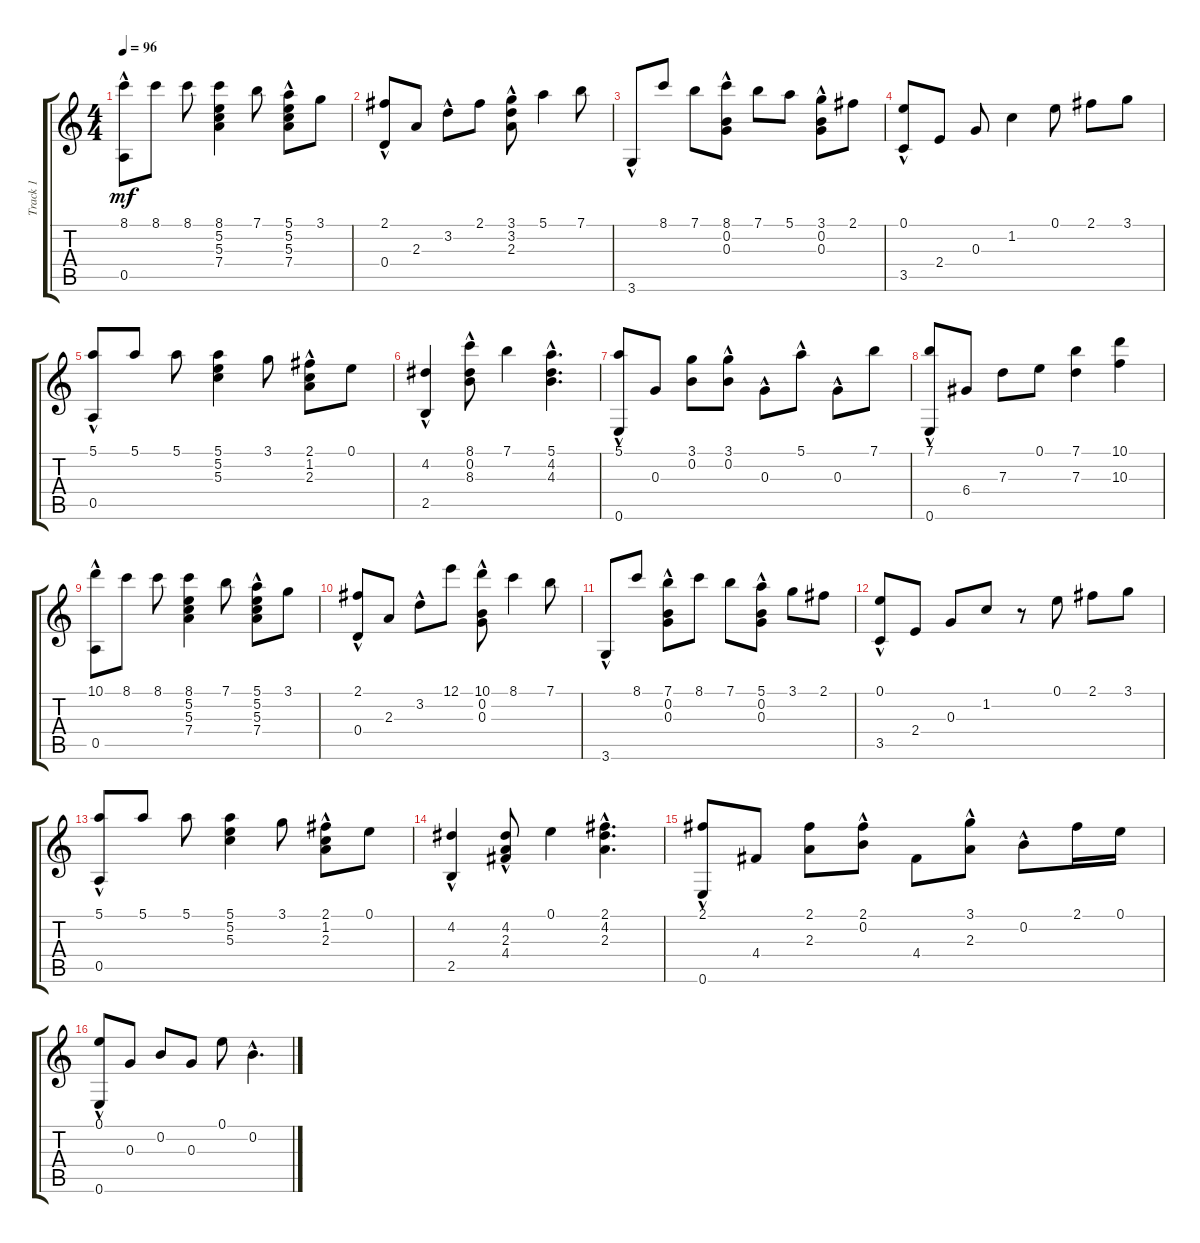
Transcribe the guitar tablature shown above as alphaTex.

\track ("Track 1" "Track 1") {instrument acousticguitarnylon}
\staff {score tabs}
\tuning (E4 B3 G3 D3 A2 E2) {hide}
\ts (4 4)
\tempo 96
\clef g2
\ks c
(8.1 0.5{hac}).8{dy mf} 8.1.8 8.1.8 (8.1 5.2 5.3 7.4).4 7.1.8 (5.1 5.2{hac} 5.3{hac} 7.4{hac}).8 3.1.8 |
(2.1 0.4{hac}).8 2.3.8 3.2{hac}.8 2.1.8 (3.1 3.2{hac} 2.3{hac}).8 5.1.4 7.1.8 |
3.6{hac}.8 8.1.8 7.1.8 (8.1 0.2{hac} 0.3{hac}).8 7.1.8 5.1.8 (3.1 0.2{hac} 0.3{hac}).8 2.1.8 |
(0.1{hac} 3.5{hac}).8 2.4.8 0.3.8 1.2.4 0.1.8 2.1.8 3.1.8 |
(5.1 0.5{hac}).8 5.1.8 5.1.8 (5.1 5.2 5.3).4 3.1.8 (2.1 1.2{hac} 2.3{hac}).8 0.1.8 |
(4.2{hac} 2.5{hac}).4 (8.1 0.2{hac} 8.3{hac}).8 7.1.4 (5.1{hac} 4.2{hac} 4.3{hac}).4{d} |
(5.1{hac} 0.6{hac}).8 0.3.8 (3.1 0.2).8 (3.1{hac} 0.2).8 0.3{hac}.8 5.1{hac}.8 0.3{hac}.8 7.1.8 |
(7.1{hac} 0.6{hac}).8 6.4.8 7.3.8 0.1.8 (7.1 7.3).4 (10.1 10.3).4 |
(10.1 0.5{hac}).8 8.1.8 8.1.8 (8.1 5.2 5.3 7.4).4 7.1.8 (5.1 5.2{hac} 5.3{hac} 7.4{hac}).8 3.1.8 |
(2.1 0.4{hac}).8 2.3.8 3.2{hac}.8 12.1.8 (10.1 0.2{hac} 0.3{hac}).8 8.1.4 7.1.8 |
3.6{hac}.8 8.1.8 (7.1 0.2{hac} 0.3{hac}).8 8.1.8 7.1.8 (5.1 0.2{hac} 0.3{hac}).8 3.1.8 2.1.8 |
(0.1{hac} 3.5{hac}).8 2.4.8 0.3.8 1.2.8 r.8 0.1.8 2.1.8 3.1.8 |
(5.1 0.5{hac}).8 5.1.8 5.1.8 (5.1 5.2 5.3).4 3.1.8 (2.1 1.2{hac} 2.3{hac}).8 0.1.8 |
(4.2{hac} 2.5{hac}).4 (4.2 2.3{hac} 4.4{hac}).8 0.1.4 (2.1{hac} 4.2{hac} 2.3{hac}).4{d} |
(2.1{hac} 0.6{hac}).8 4.4.8 (2.1 2.3).8 (2.1{hac} 0.2).8 4.4.8 (3.1{hac} 2.3).8 0.2{hac}.8 2.1.16 0.1.16 |
(0.1 0.6{hac}).8 0.3.8 0.2.8 0.3.8 0.1.8 0.2{hac}.4{d}
